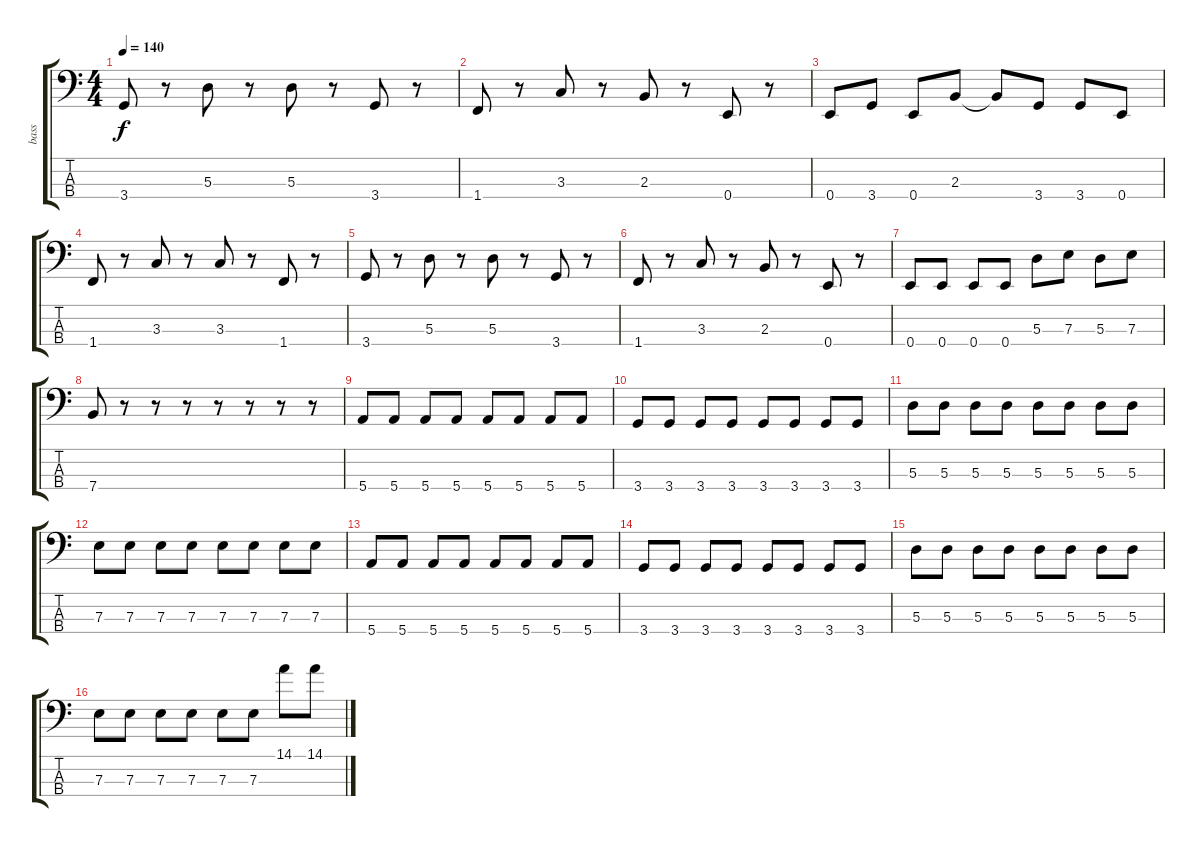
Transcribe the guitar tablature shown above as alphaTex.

\track ("bass" "bass") {instrument electricbassfinger}
\staff {score tabs}
\tuning (G2 D2 A1 E1) {hide}
\ts (4 4)
\tempo 140
\clef f4
\ks c
3.4.8{dy f} r.8 5.3.8 r.8 5.3.8 r.8 3.4.8 r.8 |
1.4.8 r.8 3.3.8 r.8 2.3.8 r.8 0.4.8 r.8 |
0.4.8 3.4.8 0.4.8 2.3.8 2.3{t}.8 3.4.8 3.4.8 0.4.8 |
1.4.8 r.8 3.3.8 r.8 3.3.8 r.8 1.4.8 r.8 |
3.4.8 r.8 5.3.8 r.8 5.3.8 r.8 3.4.8 r.8 |
1.4.8 r.8 3.3.8 r.8 2.3.8 r.8 0.4.8 r.8 |
0.4.8 0.4.8 0.4.8 0.4.8 5.3.8 7.3.8 5.3.8 7.3.8 |
7.4.8 r.8 r.8 r.8 r.8 r.8 r.8 r.8 |
5.4.8 5.4.8 5.4.8 5.4.8 5.4.8 5.4.8 5.4.8 5.4.8 |
3.4.8 3.4.8 3.4.8 3.4.8 3.4.8 3.4.8 3.4.8 3.4.8 |
5.3.8 5.3.8 5.3.8 5.3.8 5.3.8 5.3.8 5.3.8 5.3.8 |
7.3.8 7.3.8 7.3.8 7.3.8 7.3.8 7.3.8 7.3.8 7.3.8 |
5.4.8 5.4.8 5.4.8 5.4.8 5.4.8 5.4.8 5.4.8 5.4.8 |
3.4.8 3.4.8 3.4.8 3.4.8 3.4.8 3.4.8 3.4.8 3.4.8 |
5.3.8 5.3.8 5.3.8 5.3.8 5.3.8 5.3.8 5.3.8 5.3.8 |
7.3.8 7.3.8 7.3.8 7.3.8 7.3.8 7.3.8 14.1.8 14.1.8
